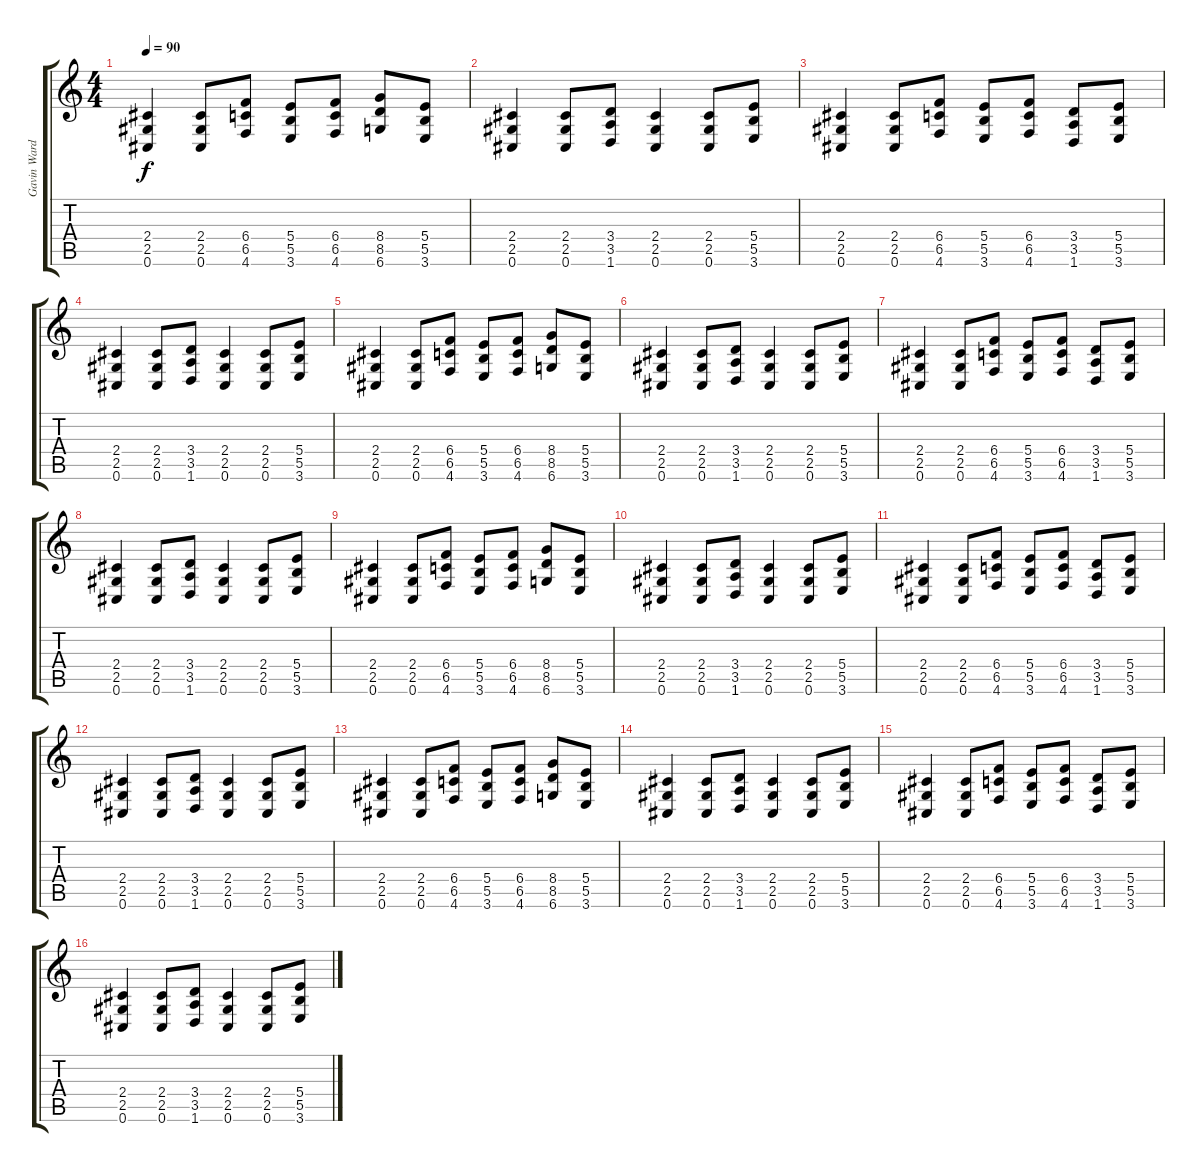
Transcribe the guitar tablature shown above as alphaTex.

\track ("Gavin Ward" "Gavin Ward") {instrument distortionguitar}
\staff {score tabs}
\tuning (Db4 Ab3 E3 B2 Gb2 Db2) {hide}
\ts (4 4)
\tempo 90
\clef g2
\ks c
(2.4 2.5 0.6).4{dy f} (2.4 2.5 0.6).8 (6.4 6.5 4.6).8 (5.4 5.5 3.6).8 (6.4 6.5 4.6).8 (8.4 8.5 6.6).8 (5.4 5.5 3.6).8 |
(2.4 2.5 0.6).4 (2.4 2.5 0.6).8 (3.4 3.5 1.6).8 (2.4 2.5 0.6).4 (2.4 2.5 0.6).8 (5.4 5.5 3.6).8 |
(2.4 2.5 0.6).4 (2.4 2.5 0.6).8 (6.4 6.5 4.6).8 (5.4 5.5 3.6).8 (6.4 6.5 4.6).8 (3.4 3.5 1.6).8 (5.4 5.5 3.6).8 |
(2.4 2.5 0.6).4 (2.4 2.5 0.6).8 (3.4 3.5 1.6).8 (2.4 2.5 0.6).4 (2.4 2.5 0.6).8 (5.4 5.5 3.6).8 |
(2.4 2.5 0.6).4 (2.4 2.5 0.6).8 (6.4 6.5 4.6).8 (5.4 5.5 3.6).8 (6.4 6.5 4.6).8 (8.4 8.5 6.6).8 (5.4 5.5 3.6).8 |
(2.4 2.5 0.6).4 (2.4 2.5 0.6).8 (3.4 3.5 1.6).8 (2.4 2.5 0.6).4 (2.4 2.5 0.6).8 (5.4 5.5 3.6).8 |
(2.4 2.5 0.6).4 (2.4 2.5 0.6).8 (6.4 6.5 4.6).8 (5.4 5.5 3.6).8 (6.4 6.5 4.6).8 (3.4 3.5 1.6).8 (5.4 5.5 3.6).8 |
(2.4 2.5 0.6).4 (2.4 2.5 0.6).8 (3.4 3.5 1.6).8 (2.4 2.5 0.6).4 (2.4 2.5 0.6).8 (5.4 5.5 3.6).8 |
(2.4 2.5 0.6).4 (2.4 2.5 0.6).8 (6.4 6.5 4.6).8 (5.4 5.5 3.6).8 (6.4 6.5 4.6).8 (8.4 8.5 6.6).8 (5.4 5.5 3.6).8 |
(2.4 2.5 0.6).4 (2.4 2.5 0.6).8 (3.4 3.5 1.6).8 (2.4 2.5 0.6).4 (2.4 2.5 0.6).8 (5.4 5.5 3.6).8 |
(2.4 2.5 0.6).4 (2.4 2.5 0.6).8 (6.4 6.5 4.6).8 (5.4 5.5 3.6).8 (6.4 6.5 4.6).8 (3.4 3.5 1.6).8 (5.4 5.5 3.6).8 |
(2.4 2.5 0.6).4 (2.4 2.5 0.6).8 (3.4 3.5 1.6).8 (2.4 2.5 0.6).4 (2.4 2.5 0.6).8 (5.4 5.5 3.6).8 |
(2.4 2.5 0.6).4 (2.4 2.5 0.6).8 (6.4 6.5 4.6).8 (5.4 5.5 3.6).8 (6.4 6.5 4.6).8 (8.4 8.5 6.6).8 (5.4 5.5 3.6).8 |
(2.4 2.5 0.6).4 (2.4 2.5 0.6).8 (3.4 3.5 1.6).8 (2.4 2.5 0.6).4 (2.4 2.5 0.6).8 (5.4 5.5 3.6).8 |
(2.4 2.5 0.6).4 (2.4 2.5 0.6).8 (6.4 6.5 4.6).8 (5.4 5.5 3.6).8 (6.4 6.5 4.6).8 (3.4 3.5 1.6).8 (5.4 5.5 3.6).8 |
(2.4 2.5 0.6).4 (2.4 2.5 0.6).8 (3.4 3.5 1.6).8 (2.4 2.5 0.6).4 (2.4 2.5 0.6).8 (5.4 5.5 3.6).8
